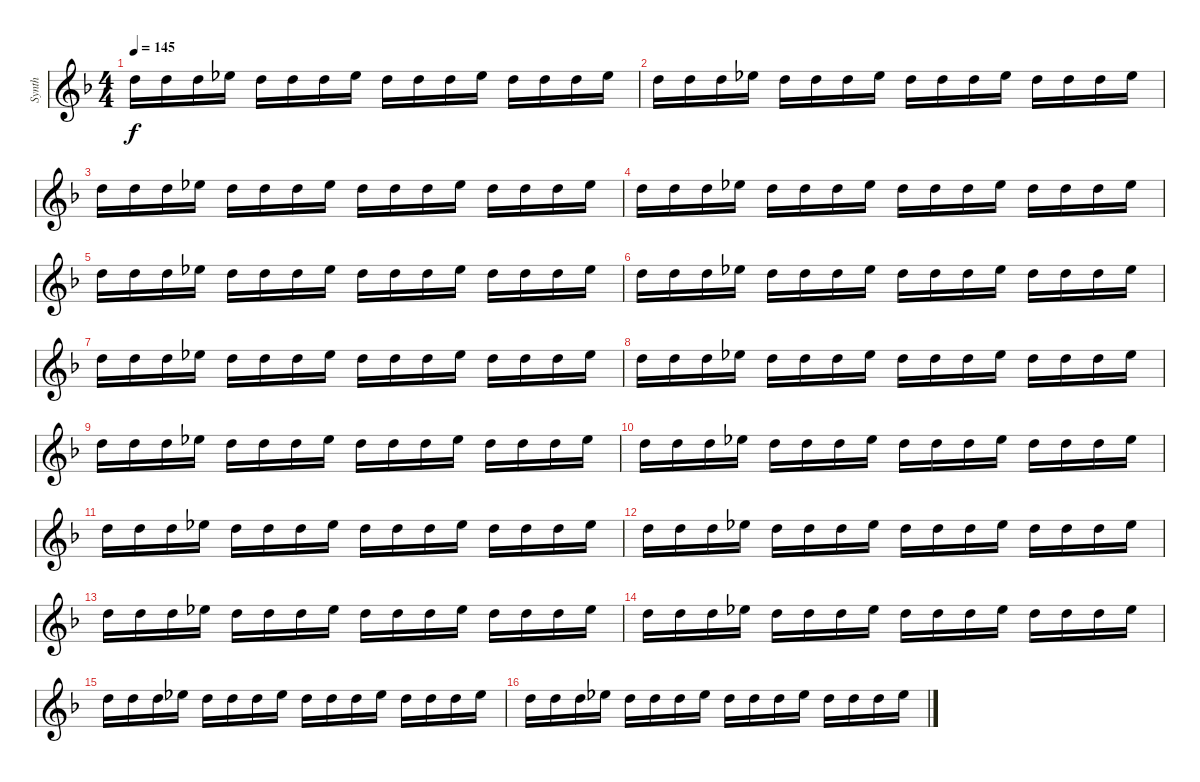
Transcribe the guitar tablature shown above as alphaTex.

\track ("Synth" "Synth") {instrument acousticbass}
\staff {score}
\tuning (E4 B3 G3 D3 A2 D2) {hide}
\ts (4 4)
\tempo 145
\clef g2
\ks f
3.2.16{dy f volume 5} 3.2.16 3.2.16 4.2.16 3.2.16 3.2.16 3.2.16 4.2.16 3.2.16 3.2.16 3.2.16 4.2.16 3.2.16 3.2.16 3.2.16 4.2.16 |
3.2.16 3.2.16 3.2.16 4.2.16 3.2.16 3.2.16 3.2.16 4.2.16 3.2.16 3.2.16 3.2.16 4.2.16 3.2.16 3.2.16 3.2.16 4.2.16 |
3.2.16 3.2.16 3.2.16 4.2.16 3.2.16 3.2.16 3.2.16 4.2.16 3.2.16 3.2.16 3.2.16 4.2.16 3.2.16 3.2.16 3.2.16 4.2.16 |
3.2.16 3.2.16 3.2.16 4.2.16 3.2.16 3.2.16 3.2.16 4.2.16 3.2.16 3.2.16 3.2.16 4.2.16 3.2.16 3.2.16 3.2.16 4.2.16 |
3.2.16 3.2.16 3.2.16 4.2.16 3.2.16 3.2.16 3.2.16 4.2.16 3.2.16 3.2.16 3.2.16 4.2.16 3.2.16 3.2.16 3.2.16 4.2.16 |
3.2.16 3.2.16 3.2.16 4.2.16 3.2.16 3.2.16 3.2.16 4.2.16 3.2.16 3.2.16 3.2.16 4.2.16 3.2.16 3.2.16 3.2.16 4.2.16 |
3.2.16 3.2.16 3.2.16 4.2.16 3.2.16 3.2.16 3.2.16 4.2.16 3.2.16 3.2.16 3.2.16 4.2.16 3.2.16 3.2.16 3.2.16 4.2.16 |
3.2.16 3.2.16 3.2.16 4.2.16 3.2.16 3.2.16 3.2.16 4.2.16 3.2.16 3.2.16 3.2.16 4.2.16 3.2.16 3.2.16 3.2.16 4.2.16 |
3.2.16 3.2.16 3.2.16 4.2.16 3.2.16 3.2.16 3.2.16 4.2.16 3.2.16 3.2.16 3.2.16 4.2.16 3.2.16 3.2.16 3.2.16 4.2.16 |
3.2.16 3.2.16 3.2.16 4.2.16 3.2.16 3.2.16 3.2.16 4.2.16 3.2.16 3.2.16 3.2.16 4.2.16 3.2.16 3.2.16 3.2.16 4.2.16 |
3.2.16 3.2.16 3.2.16 4.2.16 3.2.16 3.2.16 3.2.16 4.2.16 3.2.16 3.2.16 3.2.16 4.2.16 3.2.16 3.2.16 3.2.16 4.2.16 |
3.2.16 3.2.16 3.2.16 4.2.16 3.2.16 3.2.16 3.2.16 4.2.16 3.2.16 3.2.16 3.2.16 4.2.16 3.2.16 3.2.16 3.2.16 4.2.16 |
3.2.16 3.2.16 3.2.16 4.2.16 3.2.16 3.2.16 3.2.16 4.2.16 3.2.16 3.2.16 3.2.16 4.2.16 3.2.16 3.2.16 3.2.16 4.2.16 |
3.2.16 3.2.16 3.2.16 4.2.16 3.2.16 3.2.16 3.2.16 4.2.16 3.2.16 3.2.16 3.2.16 4.2.16 3.2.16 3.2.16 3.2.16 4.2.16 |
3.2.16 3.2.16 3.2.16 4.2.16 3.2.16 3.2.16 3.2.16 4.2.16 3.2.16 3.2.16 3.2.16 4.2.16 3.2.16 3.2.16 3.2.16 4.2.16 |
3.2.16 3.2.16 3.2.16 4.2.16 3.2.16 3.2.16 3.2.16 4.2.16 3.2.16 3.2.16 3.2.16 4.2.16 3.2.16 3.2.16 3.2.16 4.2.16
